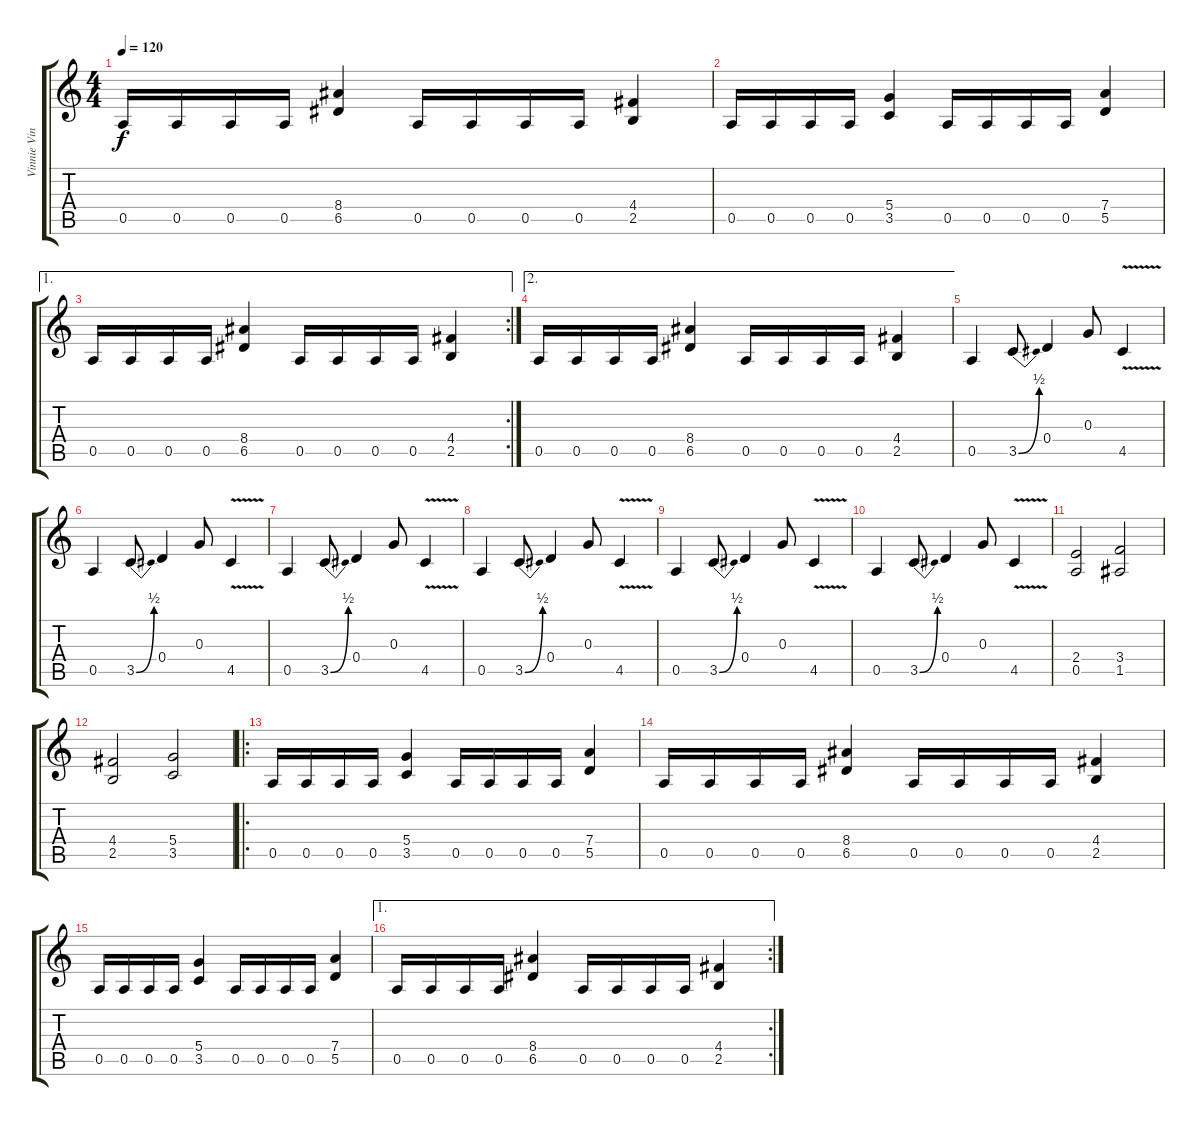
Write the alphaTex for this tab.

\track ("Vinnie Vincent" "Vinnie Vin") {instrument distortionguitar}
\staff {score tabs}
\tuning (E4 B3 G3 D3 A2 E2) {hide}
\ts (4 4)
\tempo 120
\clef g2
\ks c
0.5.16{dy f} 0.5.16 0.5.16 0.5.16 (8.4 6.5).4 0.5.16 0.5.16 0.5.16 0.5.16 (4.4 2.5).4 |
0.5.16 0.5.16 0.5.16 0.5.16 (5.4 3.5).4 0.5.16 0.5.16 0.5.16 0.5.16 (7.4 5.5).4 |
\ae 1
\rc 2
0.5.16 0.5.16 0.5.16 0.5.16 (8.4 6.5).4 0.5.16 0.5.16 0.5.16 0.5.16 (4.4 2.5).4 |
\ae 2
0.5.16 0.5.16 0.5.16 0.5.16 (8.4 6.5).4 0.5.16 0.5.16 0.5.16 0.5.16 (4.4 2.5).4 |
0.5.4 3.5{be (bend 0 0 60 2)}.8 0.4.4 0.3.8 4.5{v}.4 |
0.5.4 3.5{be (bend 0 0 60 2)}.8 0.4.4 0.3.8 4.5{v}.4 |
0.5.4 3.5{be (bend 0 0 60 2)}.8 0.4.4 0.3.8 4.5{v}.4 |
0.5.4 3.5{be (bend 0 0 60 2)}.8 0.4.4 0.3.8 4.5{v}.4 |
0.5.4 3.5{be (bend 0 0 60 2)}.8 0.4.4 0.3.8 4.5{v}.4 |
0.5.4 3.5{be (bend 0 0 60 2)}.8 0.4.4 0.3.8 4.5{v}.4 |
(2.4 0.5).2 (3.4 1.5).2 |
(4.4 2.5).2 (5.4 3.5).2 |
\ro
0.5.16 0.5.16 0.5.16 0.5.16 (5.4 3.5).4 0.5.16 0.5.16 0.5.16 0.5.16 (7.4 5.5).4 |
0.5.16 0.5.16 0.5.16 0.5.16 (8.4 6.5).4 0.5.16 0.5.16 0.5.16 0.5.16 (4.4 2.5).4 |
0.5.16 0.5.16 0.5.16 0.5.16 (5.4 3.5).4 0.5.16 0.5.16 0.5.16 0.5.16 (7.4 5.5).4 |
\ae 1
\rc 2
0.5.16 0.5.16 0.5.16 0.5.16 (8.4 6.5).4 0.5.16 0.5.16 0.5.16 0.5.16 (4.4 2.5).4
